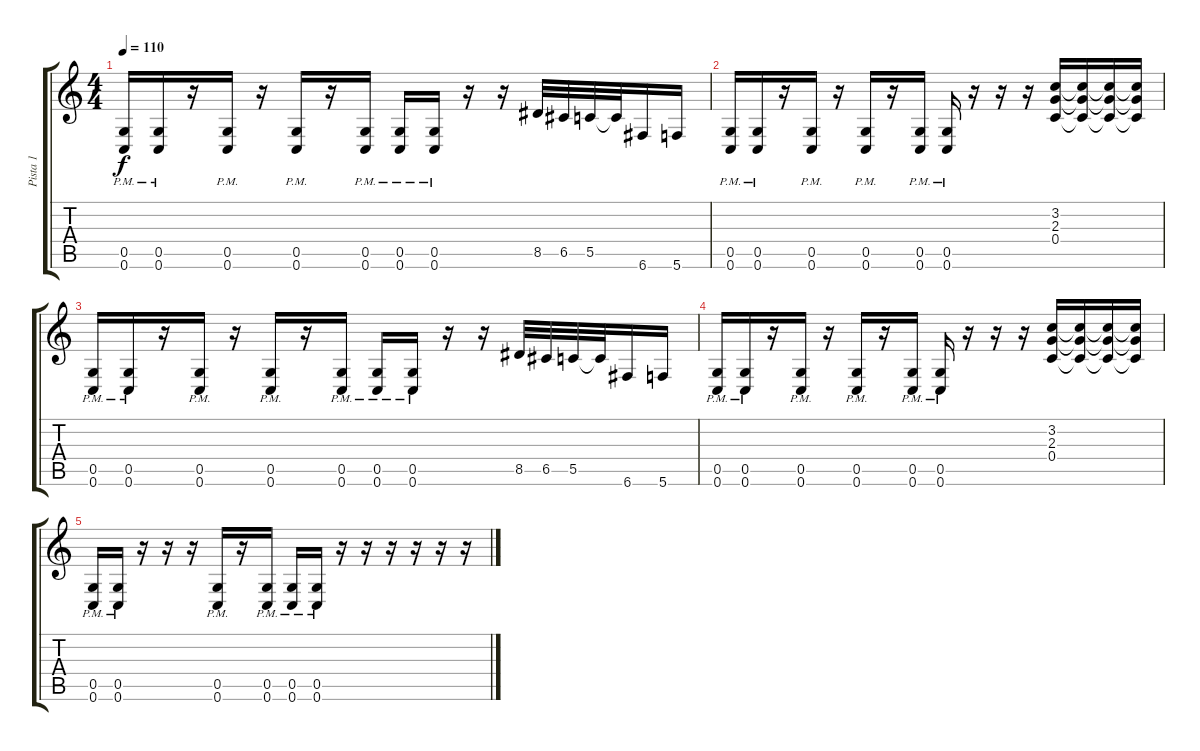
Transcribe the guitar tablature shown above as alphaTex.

\track ("Pista 1" "Pista 1") {instrument distortionguitar}
\staff {score tabs}
\tuning (D4 A3 F3 C3 G2 C2) {hide}
\ts (4 4)
\tempo 110
\clef g2
\ks c
(0.5{pm} 0.6{pm}).16{dy f} (0.5{pm} 0.6{pm}).16 r.16 (0.5{pm} 0.6{pm}).16 r.16 (0.5{pm} 0.6{pm}).16 r.16 (0.5{pm} 0.6{pm}).16 (0.5{pm} 0.6{pm}).16 (0.5{pm} 0.6{pm}).16 r.16 r.16 8.5.32 6.5.32 5.5.32 5.5{t}.32 6.6.16 5.6.16 |
(0.5{pm} 0.6{pm}).16 (0.5{pm} 0.6{pm}).16 r.16 (0.5{pm} 0.6{pm}).16 r.16 (0.5{pm} 0.6{pm}).16 r.16 (0.5{pm} 0.6{pm}).16 (0.5{pm} 0.6{pm}).16 r.16 r.16 r.16 (3.2 2.3 0.4).16 (3.2{t} 2.3{t} 0.4{t}).16 (3.2{t} 2.3{t} 0.4{t}).16 (3.2{t} 2.3{t} 0.4{t}).16 |
(0.5{pm} 0.6{pm}).16 (0.5{pm} 0.6{pm}).16 r.16 (0.5{pm} 0.6{pm}).16 r.16 (0.5{pm} 0.6{pm}).16 r.16 (0.5{pm} 0.6{pm}).16 (0.5{pm} 0.6{pm}).16 (0.5{pm} 0.6{pm}).16 r.16 r.16 8.5.32 6.5.32 5.5.32 5.5{t}.32 6.6.16 5.6.16 |
(0.5{pm} 0.6{pm}).16 (0.5{pm} 0.6{pm}).16 r.16 (0.5{pm} 0.6{pm}).16 r.16 (0.5{pm} 0.6{pm}).16 r.16 (0.5{pm} 0.6{pm}).16 (0.5{pm} 0.6{pm}).16 r.16 r.16 r.16 (3.2 2.3 0.4).16 (3.2{t} 2.3{t} 0.4{t}).16 (3.2{t} 2.3{t} 0.4{t}).16 (3.2{t} 2.3{t} 0.4{t}).16 |
(0.5{pm} 0.6{pm}).16 (0.5{pm} 0.6{pm}).16 r.16 r.16 r.16 (0.5{pm} 0.6{pm}).16 r.16 (0.5{pm} 0.6{pm}).16 (0.5{pm} 0.6{pm}).16 (0.5{pm} 0.6{pm}).16 r.16 r.16 r.16 r.16 r.16 r.16
